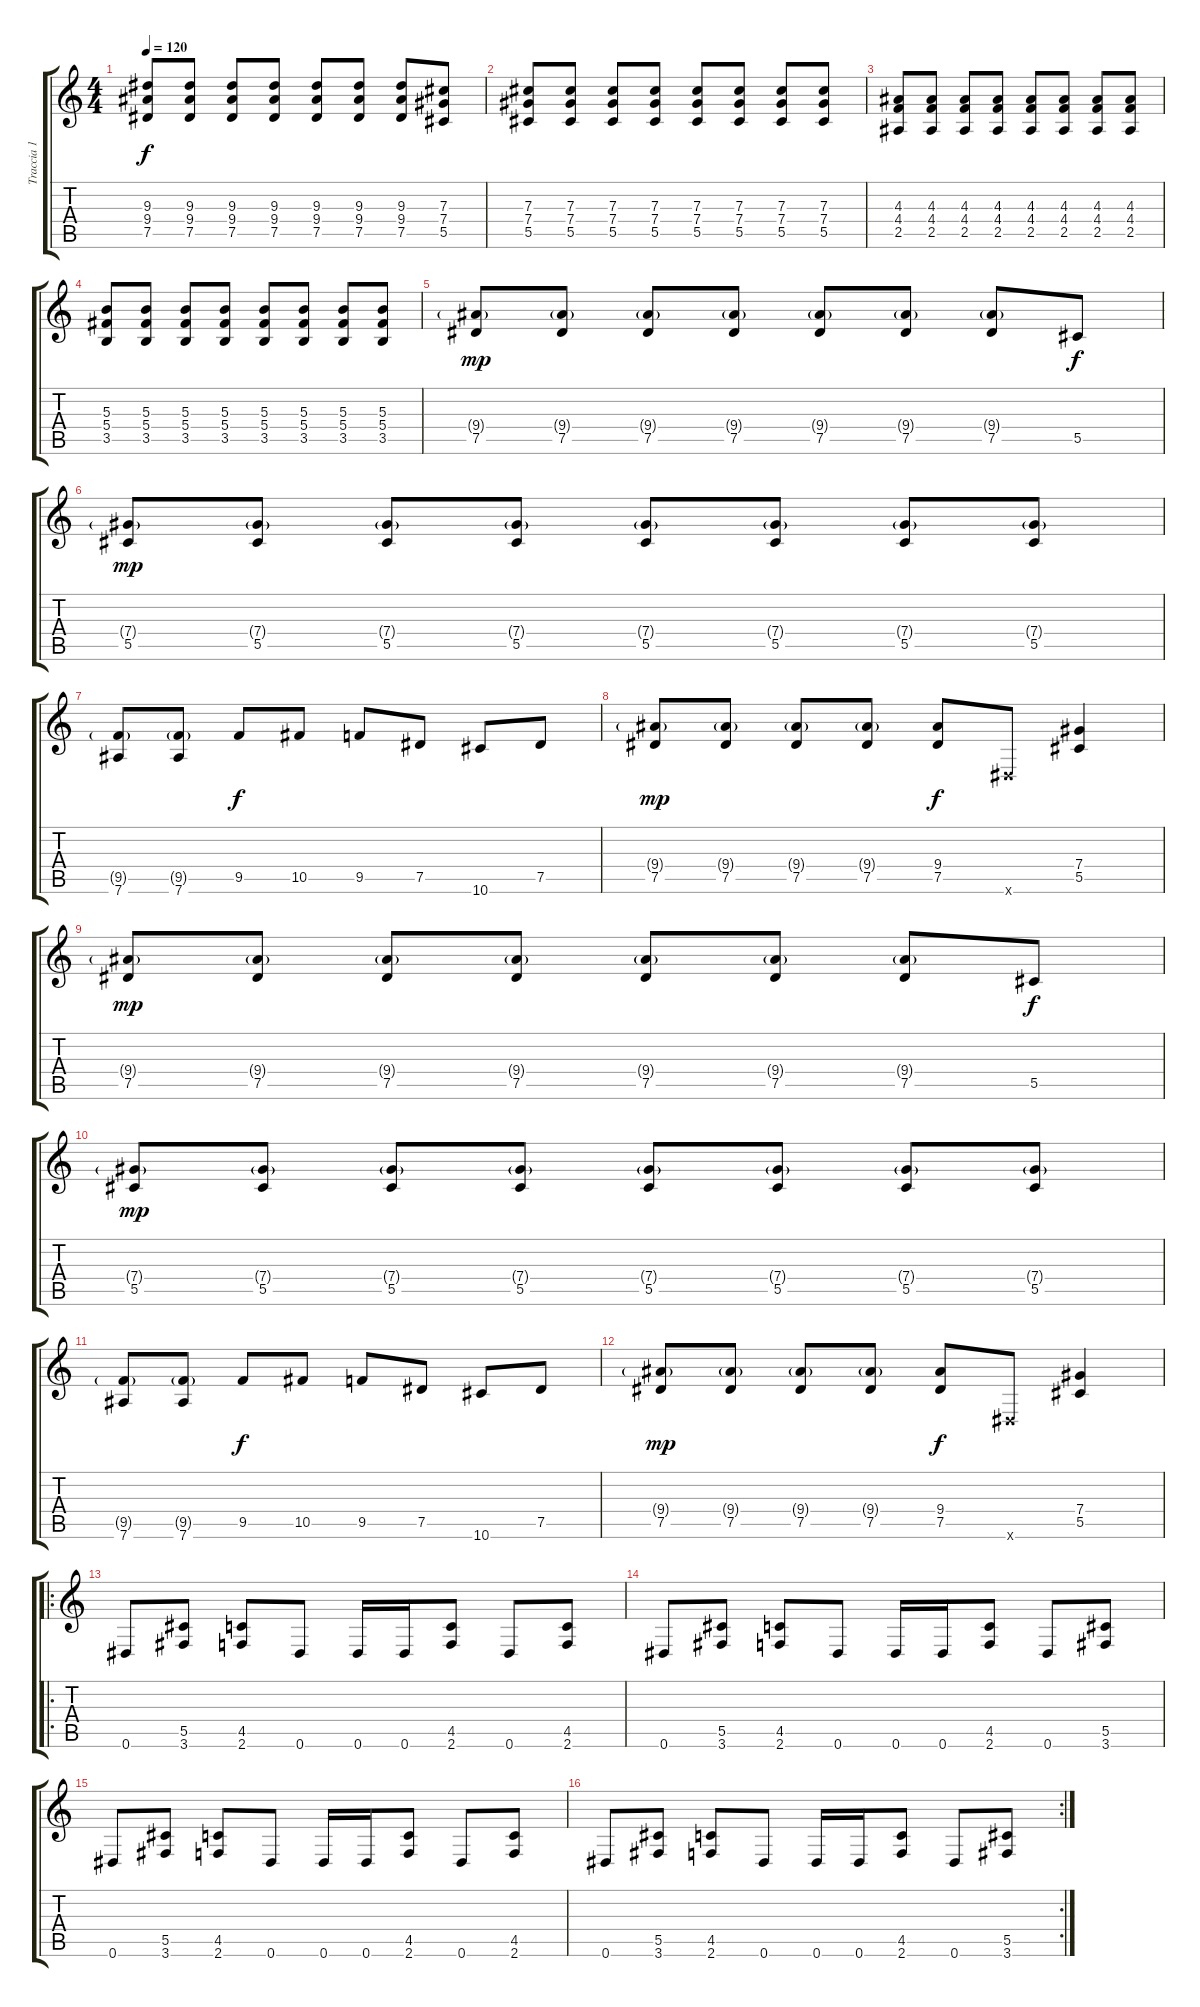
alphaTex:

\track ("Traccia 1" "Traccia 1") {instrument distortionguitar}
\staff {score tabs}
\tuning (Eb4 Bb3 Gb3 Db3 Ab2 Eb2) {hide}
\ts (4 4)
\tempo 120
\clef g2
\ks c
(9.3 9.4 7.5).8{dy f} (9.3 9.4 7.5).8 (9.3 9.4 7.5).8 (9.3 9.4 7.5).8 (9.3 9.4 7.5).8 (9.3 9.4 7.5).8 (9.3 9.4 7.5).8 (7.3 7.4 5.5).8 |
(7.3 7.4 5.5).8 (7.3 7.4 5.5).8 (7.3 7.4 5.5).8 (7.3 7.4 5.5).8 (7.3 7.4 5.5).8 (7.3 7.4 5.5).8 (7.3 7.4 5.5).8 (7.3 7.4 5.5).8 |
(4.3 4.4 2.5).8 (4.3 4.4 2.5).8 (4.3 4.4 2.5).8 (4.3 4.4 2.5).8 (4.3 4.4 2.5).8 (4.3 4.4 2.5).8 (4.3 4.4 2.5).8 (4.3 4.4 2.5).8 |
(5.3 5.4 3.5).8 (5.3 5.4 3.5).8 (5.3 5.4 3.5).8 (5.3 5.4 3.5).8 (5.3 5.4 3.5).8 (5.3 5.4 3.5).8 (5.3 5.4 3.5).8 (5.3 5.4 3.5).8 |
(9.4{g} 7.5).8{dy mp} (9.4{g} 7.5).8 (9.4{g} 7.5).8 (9.4{g} 7.5).8 (9.4{g} 7.5).8 (9.4{g} 7.5).8 (9.4{g} 7.5).8 5.5.8{dy f} |
(7.4{g} 5.5).8{dy mp} (7.4{g} 5.5).8 (7.4{g} 5.5).8 (7.4{g} 5.5).8 (7.4{g} 5.5).8 (7.4{g} 5.5).8 (7.4{g} 5.5).8 (7.4{g} 5.5).8 |
(9.5{g} 7.6).8 (9.5{g} 7.6).8 9.5.8{dy f} 10.5.8 9.5.8 7.5.8 10.6.8 7.5.8 |
(9.4{g} 7.5).8{dy mp} (9.4{g} 7.5).8 (9.4{g} 7.5).8 (9.4{g} 7.5).8 (9.4 7.5).8{dy f} 0.6{x}.8 (7.4 5.5).4 |
(9.4{g} 7.5).8{dy mp} (9.4{g} 7.5).8 (9.4{g} 7.5).8 (9.4{g} 7.5).8 (9.4{g} 7.5).8 (9.4{g} 7.5).8 (9.4{g} 7.5).8 5.5.8{dy f} |
(7.4{g} 5.5).8{dy mp} (7.4{g} 5.5).8 (7.4{g} 5.5).8 (7.4{g} 5.5).8 (7.4{g} 5.5).8 (7.4{g} 5.5).8 (7.4{g} 5.5).8 (7.4{g} 5.5).8 |
(9.5{g} 7.6).8 (9.5{g} 7.6).8 9.5.8{dy f} 10.5.8 9.5.8 7.5.8 10.6.8 7.5.8 |
(9.4{g} 7.5).8{dy mp} (9.4{g} 7.5).8 (9.4{g} 7.5).8 (9.4{g} 7.5).8 (9.4 7.5).8{dy f} 0.6{x}.8 (7.4 5.5).4 |
\ro
0.6.8 (5.5 3.6).8 (4.5 2.6).8 0.6.8 0.6.16 0.6.16 (4.5 2.6).8 0.6.8 (4.5 2.6).8 |
0.6.8 (5.5 3.6).8 (4.5 2.6).8 0.6.8 0.6.16 0.6.16 (4.5 2.6).8 0.6.8 (5.5 3.6).8 |
0.6.8 (5.5 3.6).8 (4.5 2.6).8 0.6.8 0.6.16 0.6.16 (4.5 2.6).8 0.6.8 (4.5 2.6).8 |
\rc 2
0.6.8 (5.5 3.6).8 (4.5 2.6).8 0.6.8 0.6.16 0.6.16 (4.5 2.6).8 0.6.8 (5.5 3.6).8
